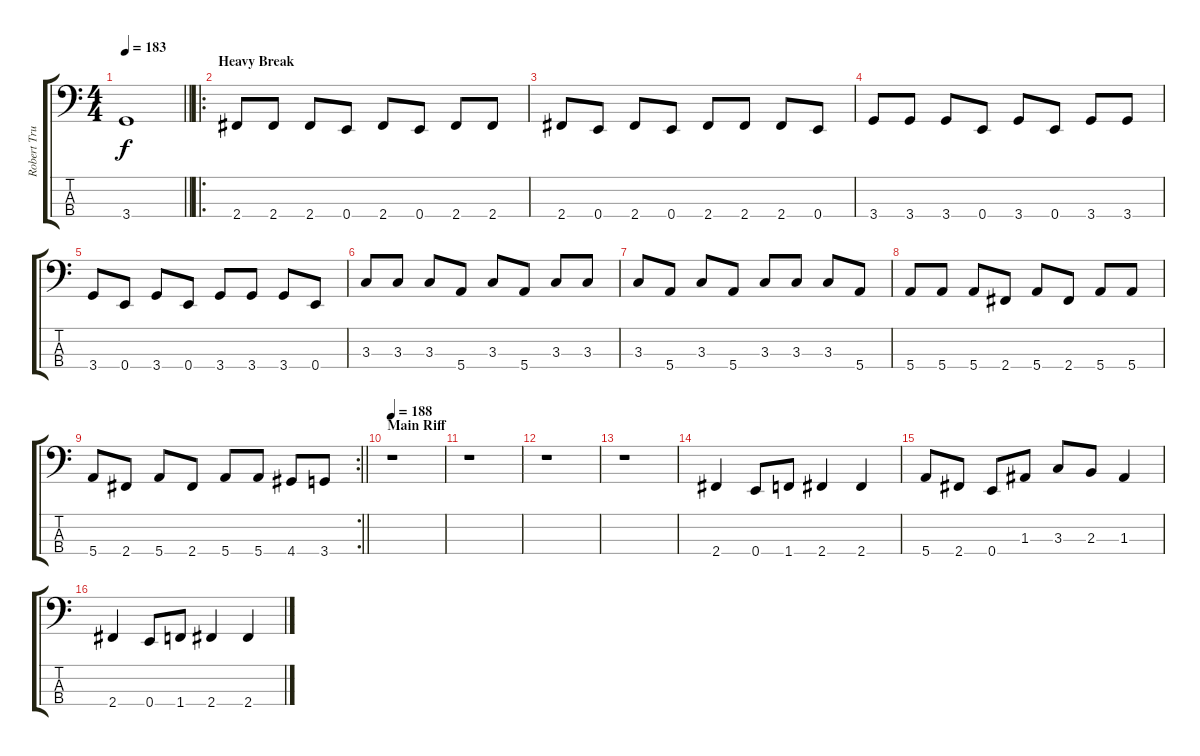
\track ("Robert Trujilo" "Robert Tru") {instrument electricbassfinger}
\staff {score tabs}
\tuning (G2 D2 A1 E1) {hide}
\ts (4 4)
\tempo 183
\clef f4
\barLineRight lightlight
\ks c
3.4{t}.1{dy f} |
\ro
\section ("" "Heavy Break")
2.4.8 2.4.8 2.4.8 0.4.8 2.4.8 0.4.8 2.4.8 2.4.8 |
2.4.8 0.4.8 2.4.8 0.4.8 2.4.8 2.4.8 2.4.8 0.4.8 |
3.4.8 3.4.8 3.4.8 0.4.8 3.4.8 0.4.8 3.4.8 3.4.8 |
3.4.8 0.4.8 3.4.8 0.4.8 3.4.8 3.4.8 3.4.8 0.4.8 |
3.3.8 3.3.8 3.3.8 5.4.8 3.3.8 5.4.8 3.3.8 3.3.8 |
3.3.8 5.4.8 3.3.8 5.4.8 3.3.8 3.3.8 3.3.8 5.4.8 |
5.4.8 5.4.8 5.4.8 2.4.8 5.4.8 2.4.8 5.4.8 5.4.8 |
\rc 2
\barLineRight lightlight
5.4.8 2.4.8 5.4.8 2.4.8 5.4.8 5.4.8 4.4.8 3.4.8 |
\section ("" "Main Riff")
\tempo 188
r.1 |
r.1 |
r.1 |
r.1 |
2.4.4 0.4.8 1.4.8 2.4.4 2.4.4 |
5.4.8 2.4.8 0.4.8 1.3.8 3.3.8 2.3.8 1.3.4 |
2.4.4 0.4.8 1.4.8 2.4.4 2.4.4
